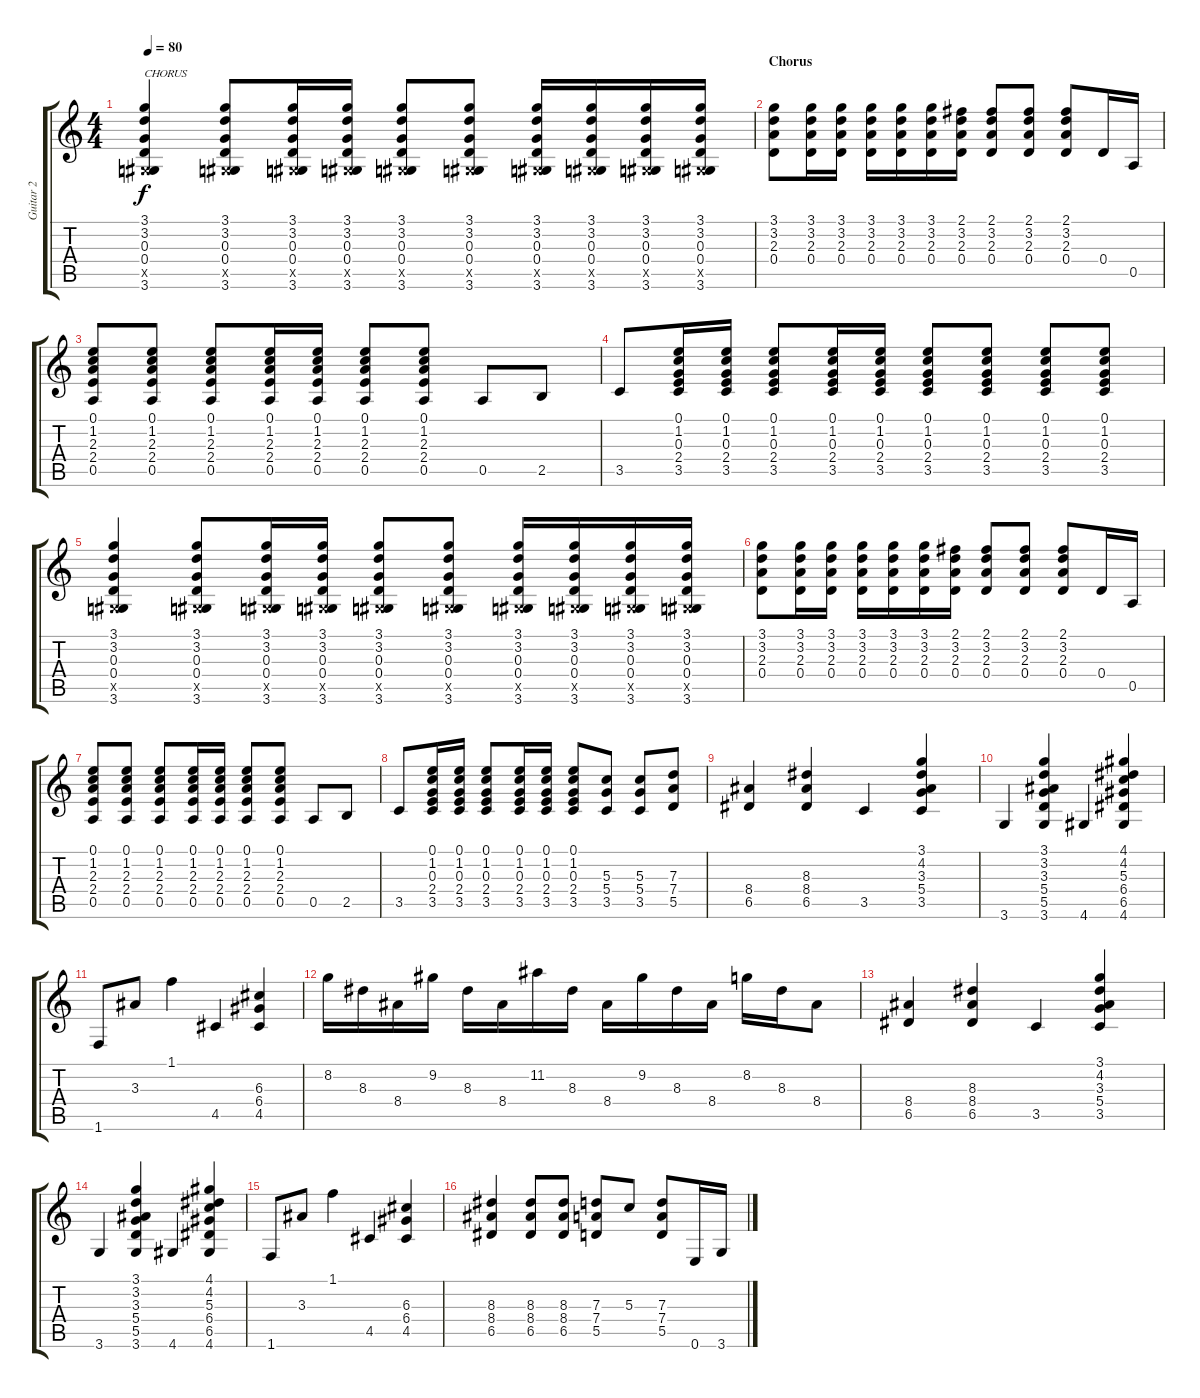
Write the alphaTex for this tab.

\track ("Guitar 2" "Guitar 2") {instrument distortionguitar}
\staff {score tabs}
\tuning (E4 B3 G3 D3 A2 E2) {hide}
\ts (4 4)
\tempo 80
\clef g2
\ks c
(3.1 3.2 0.3 0.4 -1.5{x} 3.6).4{txt "CHORUS" dy f} (3.1 3.2 0.3 0.4 -1.5{x} 3.6).8 (3.1 3.2 0.3 0.4 -1.5{x} 3.6).16 (3.1 3.2 0.3 0.4 -1.5{x} 3.6).16 (3.1 3.2 0.3 0.4 -1.5{x} 3.6).8 (3.1 3.2 0.3 0.4 -1.5{x} 3.6).8 (3.1 3.2 0.3 0.4 -1.5{x} 3.6).16 (3.1 3.2 0.3 0.4 -1.5{x} 3.6).16 (3.1 3.2 0.3 0.4 -1.5{x} 3.6).16 (3.1 3.2 0.3 0.4 -1.5{x} 3.6).16 |
\section ("" "Chorus")
(3.1 3.2 2.3 0.4).8 (3.1 3.2 2.3 0.4).16 (3.1 3.2 2.3 0.4).16 (3.1 3.2 2.3 0.4).16 (3.1 3.2 2.3 0.4).16 (3.1 3.2 2.3 0.4).16 (2.1 3.2 2.3 0.4).16 (2.1 3.2 2.3 0.4).8 (2.1 3.2 2.3 0.4).8 (2.1 3.2 2.3 0.4).8 0.4.16 0.5.16 |
(0.1 1.2 2.3 2.4 0.5).8 (0.1 1.2 2.3 2.4 0.5).8 (0.1 1.2 2.3 2.4 0.5).8 (0.1 1.2 2.3 2.4 0.5).16 (0.1 1.2 2.3 2.4 0.5).16 (0.1 1.2 2.3 2.4 0.5).8 (0.1 1.2 2.3 2.4 0.5).8 0.5.8 2.5.8 |
3.5.8 (0.1 1.2 0.3 2.4 3.5).16 (0.1 1.2 0.3 2.4 3.5).16 (0.1 1.2 0.3 2.4 3.5).8 (0.1 1.2 0.3 2.4 3.5).16 (0.1 1.2 0.3 2.4 3.5).16 (0.1 1.2 0.3 2.4 3.5).8 (0.1 1.2 0.3 2.4 3.5).8 (0.1 1.2 0.3 2.4 3.5).8 (0.1 1.2 0.3 2.4 3.5).8 |
(3.1 3.2 0.3 0.4 -1.5{x} 3.6).4 (3.1 3.2 0.3 0.4 -1.5{x} 3.6).8 (3.1 3.2 0.3 0.4 -1.5{x} 3.6).16 (3.1 3.2 0.3 0.4 -1.5{x} 3.6).16 (3.1 3.2 0.3 0.4 -1.5{x} 3.6).8 (3.1 3.2 0.3 0.4 -1.5{x} 3.6).8 (3.1 3.2 0.3 0.4 -1.5{x} 3.6).16 (3.1 3.2 0.3 0.4 -1.5{x} 3.6).16 (3.1 3.2 0.3 0.4 -1.5{x} 3.6).16 (3.1 3.2 0.3 0.4 -1.5{x} 3.6).16 |
(3.1 3.2 2.3 0.4).8 (3.1 3.2 2.3 0.4).16 (3.1 3.2 2.3 0.4).16 (3.1 3.2 2.3 0.4).16 (3.1 3.2 2.3 0.4).16 (3.1 3.2 2.3 0.4).16 (2.1 3.2 2.3 0.4).16 (2.1 3.2 2.3 0.4).8 (2.1 3.2 2.3 0.4).8 (2.1 3.2 2.3 0.4).8 0.4.16 0.5.16 |
(0.1 1.2 2.3 2.4 0.5).8 (0.1 1.2 2.3 2.4 0.5).8 (0.1 1.2 2.3 2.4 0.5).8 (0.1 1.2 2.3 2.4 0.5).16 (0.1 1.2 2.3 2.4 0.5).16 (0.1 1.2 2.3 2.4 0.5).8 (0.1 1.2 2.3 2.4 0.5).8 0.5.8 2.5.8 |
3.5.8 (0.1 1.2 0.3 2.4 3.5).16 (0.1 1.2 0.3 2.4 3.5).16 (0.1 1.2 0.3 2.4 3.5).8 (0.1 1.2 0.3 2.4 3.5).16 (0.1 1.2 0.3 2.4 3.5).16 (0.1 1.2 0.3 2.4 3.5).8 (5.3 5.4 3.5).8 (5.3 5.4 3.5).8 (7.3 7.4 5.5).8 |
(8.4 6.5).4 (8.3 8.4 6.5).4 3.5.4 (3.1 4.2 3.3 5.4 3.5).4 |
3.6.4 (3.1 3.2 3.3 5.4 5.5 3.6).4 4.6.4 (4.1 4.2 5.3 6.4 6.5 4.6).4 |
1.6.8 3.3.8 1.1.4 4.5.4 (6.3 6.4 4.5).4 |
8.2.16 8.3.16 8.4.16 9.2.16 8.3.16 8.4.16 11.2.16 8.3.16 8.4.16 9.2.16 8.3.16 8.4.16 8.2.16 8.3.16 8.4.8 |
(8.4 6.5).4 (8.3 8.4 6.5).4 3.5.4 (3.1 4.2 3.3 5.4 3.5).4 |
3.6.4 (3.1 3.2 3.3 5.4 5.5 3.6).4 4.6.4 (4.1 4.2 5.3 6.4 6.5 4.6).4 |
1.6.8 3.3.8 1.1.4 4.5.4 (6.3 6.4 4.5).4 |
(8.3 8.4 6.5).4 (8.3 8.4 6.5).8 (8.3 8.4 6.5).8 (7.3 7.4 5.5).8 5.3.8 (7.3 7.4 5.5).8 0.6.16 3.6.16
